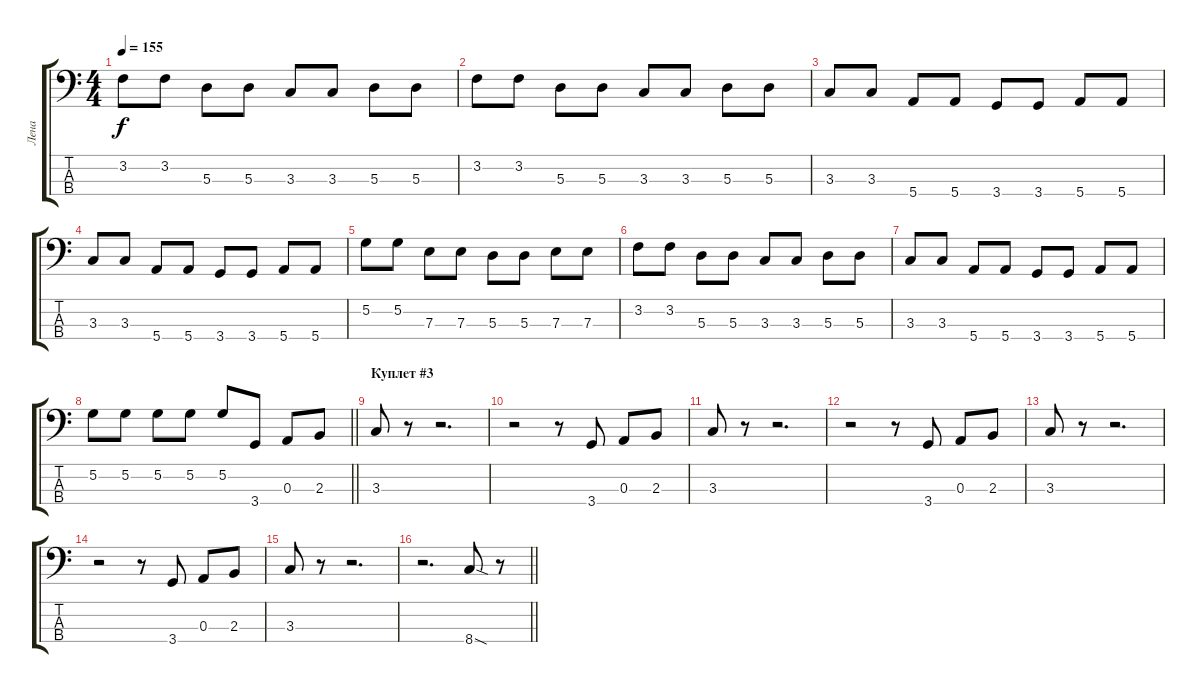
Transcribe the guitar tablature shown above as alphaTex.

\track ("Лена" "Лена") {instrument electricbassfinger}
\staff {score tabs}
\tuning (G2 D2 A1 E1) {hide}
\ts (4 4)
\tempo 155
\clef f4
\ks c
3.2.8{dy f} 3.2.8 5.3.8 5.3.8 3.3.8 3.3.8 5.3.8 5.3.8 |
3.2.8 3.2.8 5.3.8 5.3.8 3.3.8 3.3.8 5.3.8 5.3.8 |
3.3.8 3.3.8 5.4.8 5.4.8 3.4.8 3.4.8 5.4.8 5.4.8 |
3.3.8 3.3.8 5.4.8 5.4.8 3.4.8 3.4.8 5.4.8 5.4.8 |
5.2.8 5.2.8 7.3.8 7.3.8 5.3.8 5.3.8 7.3.8 7.3.8 |
3.2.8 3.2.8 5.3.8 5.3.8 3.3.8 3.3.8 5.3.8 5.3.8 |
3.3.8 3.3.8 5.4.8 5.4.8 3.4.8 3.4.8 5.4.8 5.4.8 |
\barLineRight lightlight
5.2.8 5.2.8 5.2.8 5.2.8 5.2.8 3.4.8 0.3.8 2.3.8 |
\section ("" "Куплет #3")
3.3.8 r.8 r.2{d} |
r.2 r.8 3.4.8 0.3.8 2.3.8 |
3.3.8 r.8 r.2{d} |
r.2 r.8 3.4.8 0.3.8 2.3.8 |
3.3.8 r.8 r.2{d} |
r.2 r.8 3.4.8 0.3.8 2.3.8 |
3.3.8 r.8 r.2{d} |
\barLineRight lightlight
r.2{d} 8.4{sod}.8 r.8
